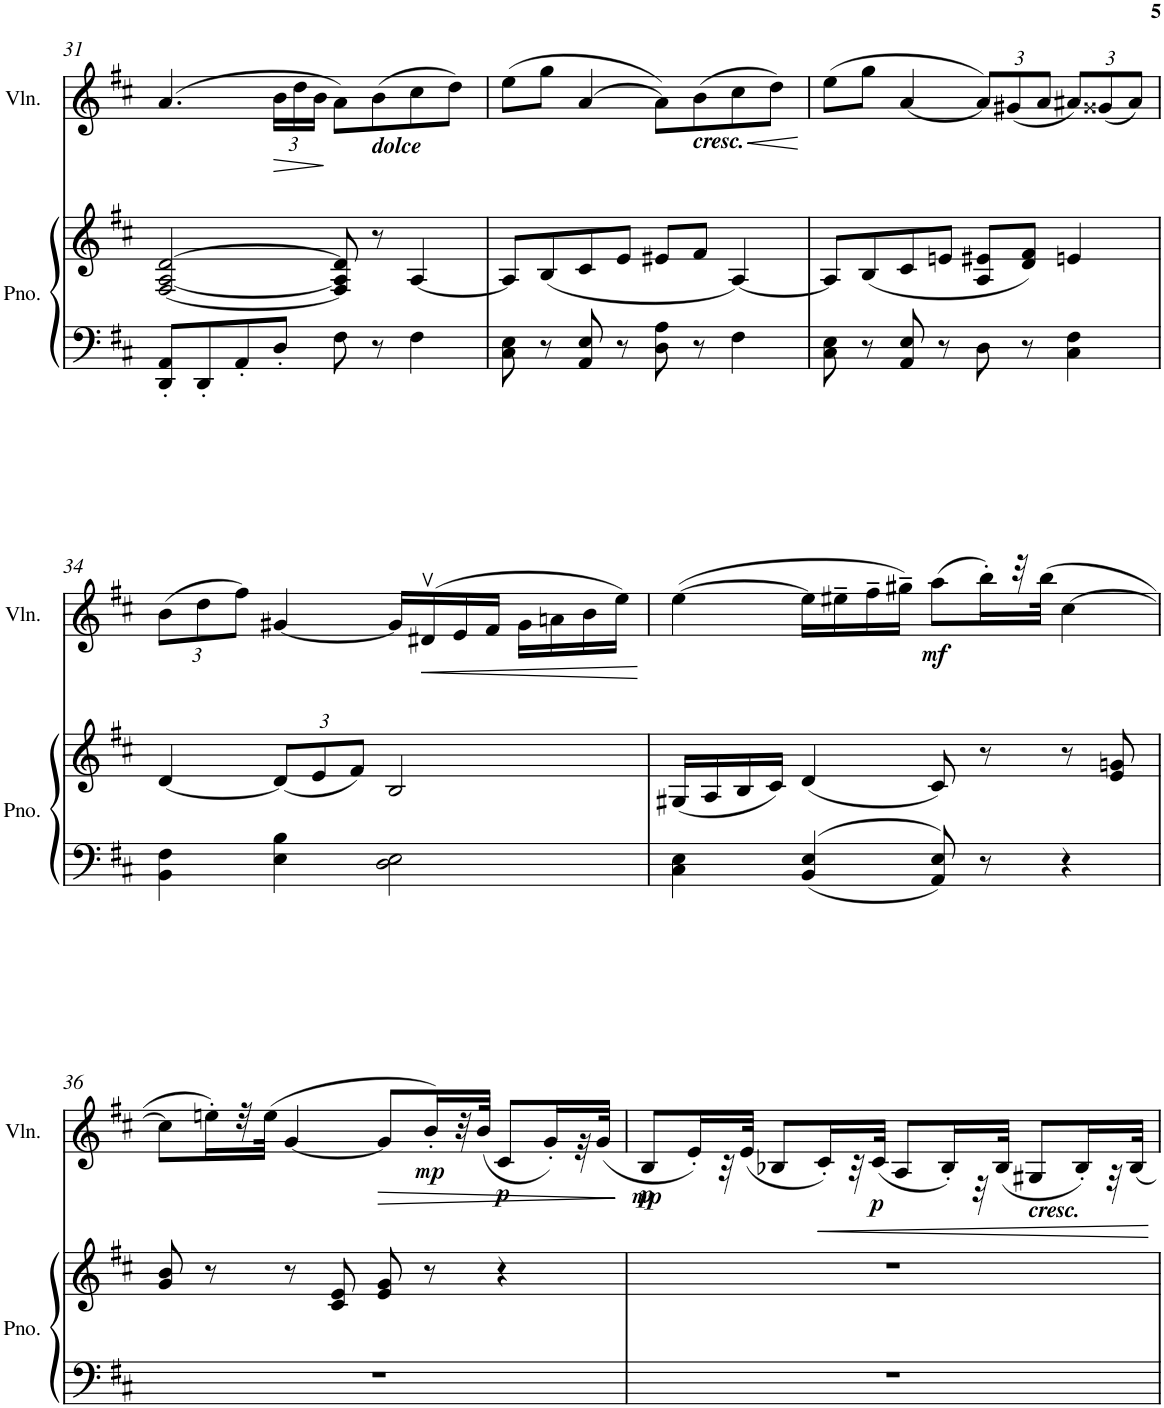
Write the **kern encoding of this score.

**kern	**kern	**kern	**dynam
*part2	*part2	*part1	*part1
*staff3	*staff2	*staff1	*staff1
*I"Piano	*	*I"Violin	*
*I'Pno.	*	*I'Vln.	*
!!LO:PB:g=z
*clefF4	*clefG2	*clefG2	*
*k[f#c#]	*k[f#c#]	*k[f#c#]	*
*M4/4	*M4/4	*M4/4	*
*met(c)	*met(c)	*met(c)	*
=31	=31	=31	=31
8DD/' 8AA/'L	[2F#/ [2A/ [2d/	(4.a/	.
8DD'/	.	.	.
8AA'/	.	.	.
*	*	*Xbrackettup	*
!	!	!	!LO:HP:b
8D'/J	.	24b\LL	>
.	.	24dd\	.
.	.	24b\JJ	.
8F#\	8F#/] 8A/] 8d/]	8a\L)	]
!	!	!LO:TX:b:Bi:t=dolce	!
8r	8r	(8b\	.
4F#\	[4A/	8cc#\	.
.	.	8dd\J)	.
=32	=32	=32	=32
8C#\ 8E\	8A/L]	(8ee\L	.
8r	(8B/	8gg\J	.
8AA/ 8E/	8c#/	[4a/	.
8r	8e/J	.	.
8D\ 8A\	8e#X/L	8a\L])	.
!	!	!LO:TX:b:Bi:t=cresc.	!
!	!	!	!LO:HP:b
8r	8f#/J	(8b\	<
4F#\	[4A/)	8cc#\	.
.	.	8dd\J)	.
.	.	.	[
=33	=33	=33	=33
8C#\ 8E\	8A/L]	(8ee\L	.
8r	(8B/	8gg\J	.
8AA/ 8E/	8c#/	[4a/	.
8r	8en/J	.	.
8D\	8A/ 8e#X/L	12a/L])	.
.	.	(12g#X/	.
8r	8d/ 8f#/J)	.	.
.	.	12a/J	.
4C#\ 4F#\	4en/	12a#X/L)	.
.	.	(12g##X/	.
.	.	12a#/J)	.
!!LO:LB:g=z
=34	=34	=34	=34
4BB\ 4F#\	[4d/	(12b\L	.
.	.	12dd\	.
.	.	12ff#\J)	.
*	*Xbrackettup	*	*
4E\ 4B\	(12d/L]	[4g#X/	.
.	12e/	.	.
.	12f#/J)	.	.
2D\ 2E\	2B/	16g#/LL]	.
!	!	!	!LO:HP:b
.	.	(16d#Xv/	<
.	.	16e/	.
.	.	16f#/JJ	.
.	.	16g#\LL	.
.	.	16an\	.
.	.	16b\	.
.	.	16ee\JJ)	.
.	.	.	[
=35	=35	=35	=35
4C#\ 4E\	(16G#X/LL	([4ee\	.
.	16A/	.	.
.	16B/	.	.
.	16c#/JJ)	.	.
4BB/ 4E/	(4d/	16ee\LL]	.
.	.	16ee#X~\	.
.	.	16ff#~\	.
.	.	16gg#X~\JJ)	.
!	!	!	!LO:DY:b
8AA/ 8E/	8c#/)	(8aa\L	mf
8r	8r	16bb'\L)	.
.	.	32rdd	.
.	.	(32bb\JJJ	.
4r	8r	[4cc#\	.
.	8e/ 8gn/	.	.
!!LO:LB:g=z
=36	=36	=36	=36
1r	8g/ 8b/	8cc#\L]	.
.	8r	16een'\L)	.
.	.	32r	.
.	.	(32ee\JJJ	.
.	8r	[4g/	.
.	8c#/ 8e/	.	.
!	!	!	!LO:HP:b
.	8e/ 8g/	8g/L]	>
!	!	!	!LO:DY:b
.	8r	16b'/L)	mp
.	.	32r	.
.	.	(32b/JJJ	.
!	!	!	!LO:DY:b
.	4r	8c#/L	p
.	.	16g'/L)	.
.	.	32rg	.
.	.	(32g/JJJ	.
.	.	.	]
=37	=37	=37	=37
!	!	!	!LO:DY:b
!	!	!	!LO:DY:n=1:b
1r	1r	8B/L	mp p
.	.	16e'/L)	.
.	.	32re	.
.	.	(32e/JJJ	.
.	.	8B-X/L	.
!	!	!	!LO:HP:b
.	.	16c#'/L)	<
.	.	32rg	.
!	!	!	!LO:DY:n=2:b
.	.	(32c#/JJJ	p
.	.	8A/L	.
.	.	16B-'/L)	.
.	.	32rc	.
.	.	(32B-/JJJ	.
!	!	!LO:TX:b:Bi:t=cresc.	!
.	.	8G#X/L	.
.	.	16B-'/L)	.
.	.	32re	.
.	.	32B-/JJJ	.
.	.	.	[
=	=	=	=
*-	*-	*-	*-
